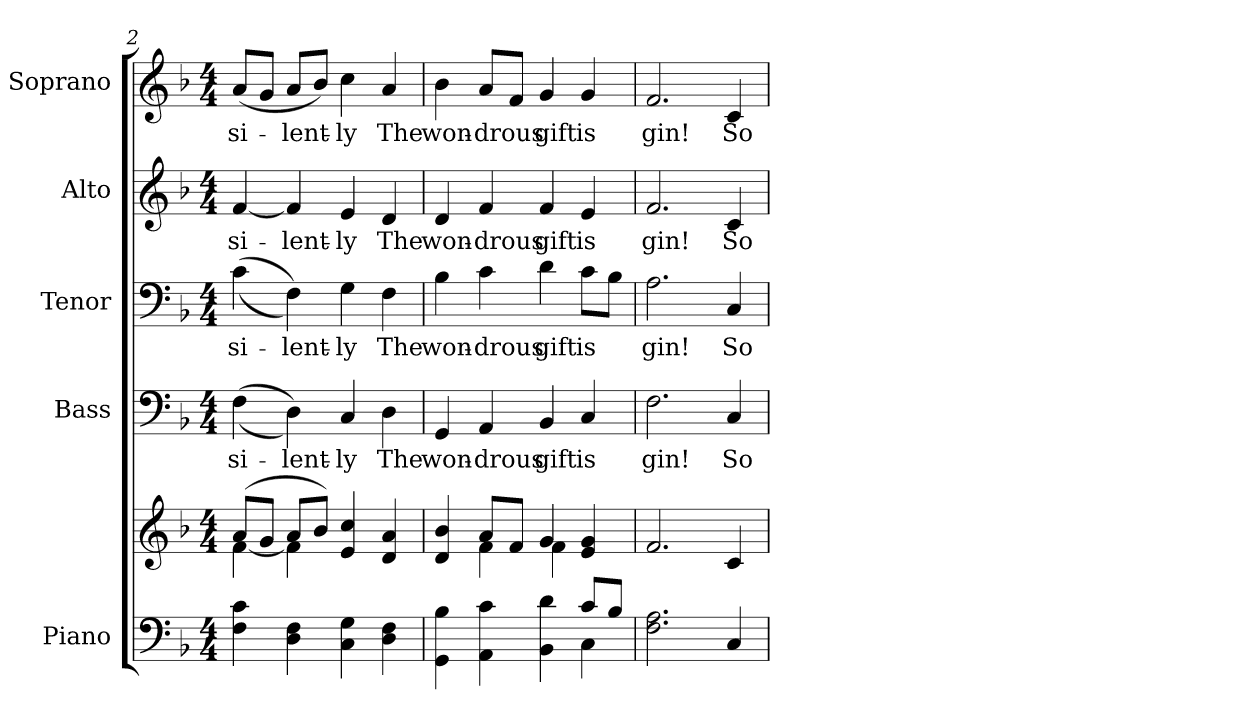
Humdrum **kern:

**kern	**kern	**kern	**text	**kern	**text	**kern	**text	**kern	**text
*part5	*part5	*part4	*part4	*part3	*part3	*part2	*part2	*part1	*part1
*staff6	*staff5	*staff4	*staff4	*staff3	*staff3	*staff2	*staff2	*staff1	*staff1
*I"Piano	*	*I"Bass	*	*I"Tenor	*	*I"Alto	*	*I"Soprano	*
*I'Pno.	*	*I'B.	*	*I'T.	*	*I'A.	*	*I'S.	*
*clefF4	*clefG2	*clefF4	*	*clefF4	*	*clefG2	*	*clefG2	*
*k[b-]	*k[b-]	*k[b-]	*	*k[b-]	*	*k[b-]	*	*k[b-]	*
*F:	*F:	*F:	*	*F:	*	*F:	*	*F:	*
*M4/4	*M4/4	*M4/4	*	*M4/4	*	*M4/4	*	*M4/4	*
=2	=2	=2	=2	=2	=2	=2	=2	=2	=2
*	*^	*	*	*	*	*	*	*	*
!	!	!	!	!LO:LY:b:color=#000000	!	!	!	!	!	!
!	!	!	!	!	!	!LO:LY:b:color=#000000	!	!	!	!
!	!	!	!	!	!	!	!	!LO:LY:b:color=#000000	!	!
!	!	!	!	!	!	!	!	!	!	!LO:LY:b:color=#000000
4Fi\ 4ci	(8ai/L	[<4fi\	((4Fi\	si-	((4ci\	si-	[<4fi/	si-	(8ai/L	si-
.	8gi/J	.	.	.	.	.	.	.	8gi/J	.
!	!	!	!	!LO:LY:b:color=#000000	!	!	!	!	!	!
!	!	!	!	!	!	!LO:LY:b:color=#000000	!	!	!	!
!	!	!	!	!	!	!	!	!LO:LY:b:color=#000000	!	!
!	!	!	!	!	!	!	!	!	!	!LO:LY:b:color=#000000
4Di\ 4Fi	8ai/L	4fi\]	4Di\))	-lent-	4Fi\))	-lent-	4fi/]	-lent-	8ai/L	-lent-
.	8b-i/J)	.	.	.	.	.	.	.	8b-i/J)	.
!	!	!	!	!LO:LY:b:color=#000000	!	!	!	!	!	!
!	!	!	!	!	!	!LO:LY:b:color=#000000	!	!	!	!
!	!	!	!	!	!	!	!	!LO:LY:b:color=#000000	!	!
!	!	!	!	!	!	!	!	!	!	!LO:LY:b:color=#000000
4Ci\ 4Gi	4ei/ 4cci	2ryy	4Ci/	-ly	4Gi\	-ly	4ei/	-ly	4cci\	-ly
!	!	!	!	!LO:LY:b:color=#000000	!	!	!	!	!	!
!	!	!	!	!	!	!LO:LY:b:color=#000000	!	!	!	!
!	!	!	!	!	!	!	!	!LO:LY:b:color=#000000	!	!
!	!	!	!	!	!	!	!	!	!	!LO:LY:b:color=#000000
4Di\ 4Fi	4di/ 4ai	.	4Di\	The	4Fi\	The	4di/	The	4ai/	The
!!LO:PB:g=z
=3	=3	=3	=3	=3	=3	=3	=3	=3	=3	=3
*^	*	*	*	*	*	*	*	*	*	*
!	!	!	!	!	!LO:LY:b:color=#000000	!	!	!	!	!	!
!	!	!	!	!	!	!	!LO:LY:b:color=#000000	!	!	!	!
!	!	!	!	!	!	!	!	!	!LO:LY:b:color=#000000	!	!
!	!	!	!	!	!	!	!	!	!	!	!LO:LY:b:color=#000000
4GGi\ 4B-i	2ryy	4di/ 4b-i	4ryy	4GGi/	won-	4B-i\	won-	4di/	won-	4b-i\	won-
!	!	!	!	!	!LO:LY:b:color=#000000	!	!	!	!	!	!
!	!	!	!	!	!	!	!LO:LY:b:color=#000000	!	!	!	!
!	!	!	!	!	!	!	!	!	!LO:LY:b:color=#000000	!	!
!	!	!	!	!	!	!	!	!	!	!	!LO:LY:b:color=#000000
4AAi\ 4ci	.	8ai/L	4fi\	4AAi/	-drous	4ci\	-drous	4fi/	-drous	8ai/L	-drous
.	.	8fi/J	.	.	.	.	.	.	.	8fi/J	.
!	!	!	!	!	!LO:LY:b:color=#000000	!	!	!	!	!	!
!	!	!	!	!	!	!	!LO:LY:b:color=#000000	!	!	!	!
!	!	!	!	!	!	!	!	!	!LO:LY:b:color=#000000	!	!
!	!	!	!	!	!	!	!	!	!	!	!LO:LY:b:color=#000000
4BB-i\ 4di	4ryy	4gi/	4fi\	4BB-i/	gift	4di\	gift	4fi/	gift	4gi/	gift
!	!	!	!	!	!LO:LY:b:color=#000000	!	!	!	!	!	!
!	!	!	!	!	!	!	!LO:LY:b:color=#000000	!	!	!	!
!	!	!	!	!	!	!	!	!	!LO:LY:b:color=#000000	!	!
!	!	!	!	!	!	!	!	!	!	!	!LO:LY:b:color=#000000
8ci/L	4Ci\	4ei/ 4gi	4ryy	4Ci/	is	8ci\L	is	4ei/	is	4gi/	is
8B-i/J	.	.	.	.	.	8B-i\J	.	.	.	.	.
*v	*v	*	*	*	*	*	*	*	*	*	*
*	*v	*v	*	*	*	*	*	*	*	*
=4	=4	=4	=4	=4	=4	=4	=4	=4	=4
!	!	!	!LO:LY:b:color=#000000	!	!	!	!	!	!
!	!	!	!	!	!LO:LY:b:color=#000000	!	!	!	!
!	!	!	!	!	!	!	!LO:LY:b:color=#000000	!	!
!	!	!	!	!	!	!	!	!	!LO:LY:b:color=#000000
2.Fi\ 2.Ai	2.fi/	2.Fi\	gin!	2.Ai\	gin!	2.fi/	gin!	2.fi/	gin!
!	!	!	!LO:LY:b:color=#000000	!	!	!	!	!	!
!	!	!	!	!	!LO:LY:b:color=#000000	!	!	!	!
!	!	!	!	!	!	!	!LO:LY:b:color=#000000	!	!
!	!	!	!	!	!	!	!	!	!LO:LY:b:color=#000000
4Ci/	4ci/	4Ci/	So	4Ci/	So	4ci/	So	4ci/	So
=	=	=	=	=	=	=	=	=	=
*-	*-	*-	*-	*-	*-	*-	*-	*-	*-
